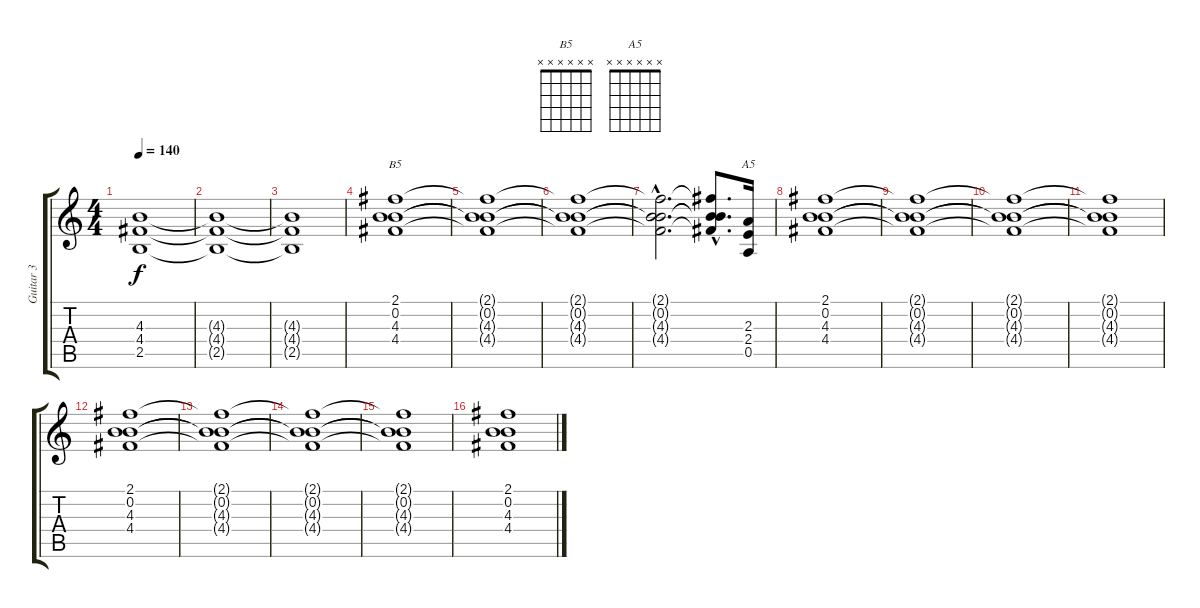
\track ("Guitar 3" "Guitar 3") {instrument overdrivenguitar}
\staff {score tabs}
\tuning (E4 B3 G3 D3 A2 E2) {hide}
\chord ("B5" x x x x x x) {firstfret 0}
\chord ("A5" x x x x x x) {firstfret 0}
\ts (4 4)
\tempo 140
\clef g2
\ks c
(4.3{t} 4.4{t} 2.5{t}).1{dy f} |
(4.3{t} 4.4{t} 2.5{t}).1 |
(4.3{t} 4.4{t} 2.5{t}).1 |
(2.1 0.2 4.3 4.4).1{ch "B5"} |
(2.1{t} 0.2{t} 4.3{t} 4.4{t}).1 |
(2.1{t} 0.2{t} 4.3{t} 4.4{t}).1 |
(2.1{hac t} 0.2{hac t} 4.3{hac t} 4.4{hac t}).2{d} (2.1{hac t} 0.2{hac t} 4.3{hac t} 4.4{hac t}).8{d} (2.3 2.4 0.5).16{ch "A5"} |
(2.1 0.2 4.3 4.4).1 |
(2.1{t} 0.2{t} 4.3{t} 4.4{t}).1 |
(2.1{t} 0.2{t} 4.3{t} 4.4{t}).1 |
(2.1{t} 0.2{t} 4.3{t} 4.4{t}).1 |
(2.1 0.2 4.3 4.4).1 |
(2.1{t} 0.2{t} 4.3{t} 4.4{t}).1 |
(2.1{t} 0.2{t} 4.3{t} 4.4{t}).1 |
(2.1{t} 0.2{t} 4.3{t} 4.4{t}).1 |
(2.1 0.2 4.3 4.4).1
